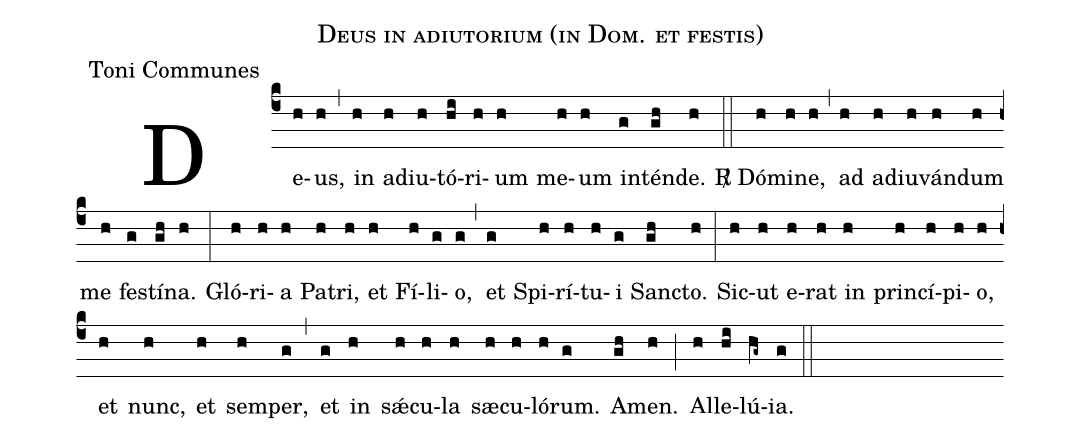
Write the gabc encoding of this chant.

name:Deus in adiutorium (in Dom. et festis);
office-part:Toni Communes;
%%
(c4)De(h)us,(h) (,) in(h) ad(h)iu(h)tó(hi)ri(h)um(h) me(h)um(h) in(g)tén(gh)de.(h) (::)
<sp>R/</sp> Dó(h)mi(h)ne,(h) (,) ad(h) ad(h)iu(h)ván(h)dum(h) me(h) fe(g)stí(gh)na.(h) (:)
Gló(h)ri(h)a(h) Pa(h)tri,(h) et(h) Fí(h)li(g)o,(g) (,) et(g) Spi(h)rí(h)tu(h)i(g) Sanc(gh)to.(h) (:)
Sic(h)ut(h) e(h)rat(h) in(h) prin(h)cí(h)pi(h)o,(h) et(h) nunc,(h) et(h) sem(h)per,(g) (,)
et(g) in(h) sǽ(h)cu(h)la(h) sæ(h)cu(h)ló(h)rum.(g) A(gh)men.(h) (;) Al(h)le(hi)lú(hg~)ia.(g) (::)
